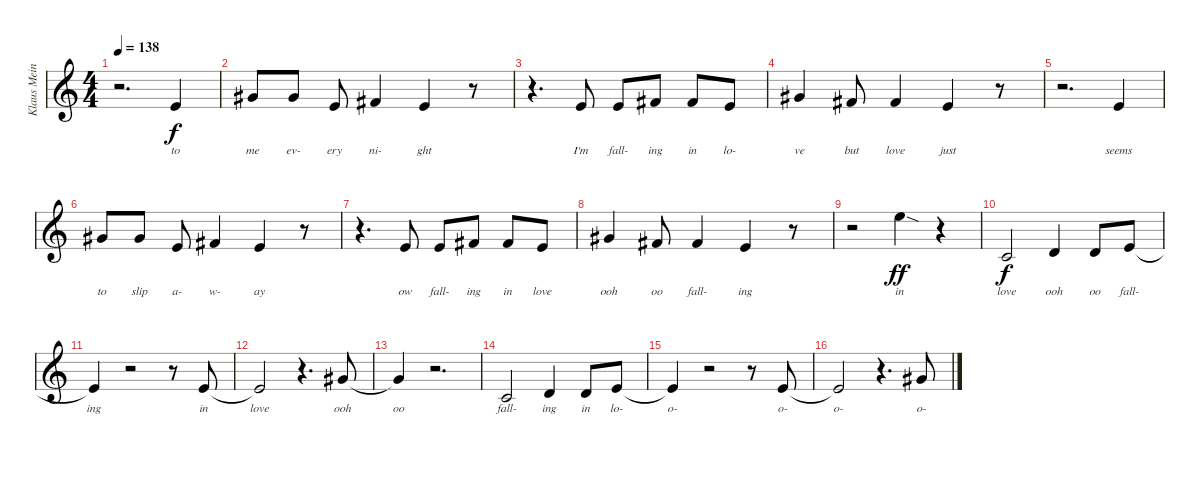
\track ("Klaus Meine Vocals" "Klaus Mein") {instrument lead2sawtooth}
\staff {score}
\tuning (E4 B3 G3 D3 A2 E2) {hide}
\ts (4 4)
\tempo 138
\clef g2
\ks c
r.2{d dy f} 0.1.4{lyrics (0 "to") lyrics (1 "") lyrics (2 "") lyrics (3 "") lyrics (4 "")} |
4.1.8{lyrics (0 "me") lyrics (1 "") lyrics (2 "") lyrics (3 "") lyrics (4 "")} 4.1.8{lyrics (0 "ev-") lyrics (1 "") lyrics (2 "") lyrics (3 "") lyrics (4 "")} 0.1.8{lyrics (0 "ery") lyrics (1 "") lyrics (2 "") lyrics (3 "") lyrics (4 "")} 2.1.4{lyrics (0 "ni-") lyrics (1 "") lyrics (2 "") lyrics (3 "") lyrics (4 "")} 0.1.4{lyrics (0 "ght") lyrics (1 "") lyrics (2 "") lyrics (3 "") lyrics (4 "")} r.8 |
r.4{d} 0.1.8{lyrics (0 "I'm") lyrics (1 "") lyrics (2 "") lyrics (3 "") lyrics (4 "")} 0.1.8{lyrics (0 "fall-") lyrics (1 "") lyrics (2 "") lyrics (3 "") lyrics (4 "")} 2.1.8{lyrics (0 "ing") lyrics (1 "") lyrics (2 "") lyrics (3 "") lyrics (4 "")} 2.1.8{lyrics (0 "in") lyrics (1 "") lyrics (2 "") lyrics (3 "") lyrics (4 "")} 0.1.8{lyrics (0 "lo-") lyrics (1 "") lyrics (2 "") lyrics (3 "") lyrics (4 "")} |
4.1.4{lyrics (0 "ve") lyrics (1 "") lyrics (2 "") lyrics (3 "") lyrics (4 "")} 2.1.8{lyrics (0 "but") lyrics (1 "") lyrics (2 "") lyrics (3 "") lyrics (4 "")} 2.1.4{lyrics (0 "love") lyrics (1 "") lyrics (2 "") lyrics (3 "") lyrics (4 "")} 0.1.4{lyrics (0 "just") lyrics (1 "") lyrics (2 "") lyrics (3 "") lyrics (4 "")} r.8 |
r.2{d} 0.1.4{lyrics (0 "seems") lyrics (1 "") lyrics (2 "") lyrics (3 "") lyrics (4 "")} |
4.1.8{lyrics (0 "to") lyrics (1 "") lyrics (2 "") lyrics (3 "") lyrics (4 "")} 4.1.8{lyrics (0 "slip") lyrics (1 "") lyrics (2 "") lyrics (3 "") lyrics (4 "")} 0.1.8{lyrics (0 "a-") lyrics (1 "") lyrics (2 "") lyrics (3 "") lyrics (4 "")} 2.1.4{lyrics (0 "w-") lyrics (1 "") lyrics (2 "") lyrics (3 "") lyrics (4 "")} 0.1.4{lyrics (0 "ay") lyrics (1 "") lyrics (2 "") lyrics (3 "") lyrics (4 "")} r.8 |
r.4{d} 0.1.8{lyrics (0 "ow") lyrics (1 "") lyrics (2 "") lyrics (3 "") lyrics (4 "")} 0.1.8{lyrics (0 "fall-") lyrics (1 "") lyrics (2 "") lyrics (3 "") lyrics (4 "")} 2.1.8{lyrics (0 "ing") lyrics (1 "") lyrics (2 "") lyrics (3 "") lyrics (4 "")} 2.1.8{lyrics (0 "in") lyrics (1 "") lyrics (2 "") lyrics (3 "") lyrics (4 "")} 0.1.8{lyrics (0 "love") lyrics (1 "") lyrics (2 "") lyrics (3 "") lyrics (4 "")} |
4.1.4{lyrics (0 "ooh") lyrics (1 "") lyrics (2 "") lyrics (3 "") lyrics (4 "")} 2.1.8{lyrics (0 "oo") lyrics (1 "") lyrics (2 "") lyrics (3 "") lyrics (4 "")} 2.1.4{lyrics (0 "fall-") lyrics (1 "") lyrics (2 "") lyrics (3 "") lyrics (4 "")} 0.1.4{lyrics (0 "ing") lyrics (1 "") lyrics (2 "") lyrics (3 "") lyrics (4 "")} r.8 |
r.2 12.1{sod}.4{lyrics (0 "in") lyrics (1 "") lyrics (2 "") lyrics (3 "") lyrics (4 "") dy ff} r.4 |
1.2.2{lyrics (0 "love") lyrics (1 "") lyrics (2 "") lyrics (3 "") lyrics (4 "") dy f} 3.2.4{lyrics (0 "ooh") lyrics (1 "") lyrics (2 "") lyrics (3 "") lyrics (4 "")} 3.2.8{lyrics (0 "oo") lyrics (1 "") lyrics (2 "") lyrics (3 "") lyrics (4 "")} 0.1.8{lyrics (0 "fall-") lyrics (1 "") lyrics (2 "") lyrics (3 "") lyrics (4 "")} |
0.1{t}.4{lyrics (0 "ing") lyrics (1 "") lyrics (2 "") lyrics (3 "") lyrics (4 "")} r.2 r.8 0.1.8{lyrics (0 "in") lyrics (1 "") lyrics (2 "") lyrics (3 "") lyrics (4 "")} |
0.1{t}.2{lyrics (0 "love") lyrics (1 "") lyrics (2 "") lyrics (3 "") lyrics (4 "")} r.4{d} 4.1.8{lyrics (0 "ooh") lyrics (1 "") lyrics (2 "") lyrics (3 "") lyrics (4 "")} |
4.1{t}.4{lyrics (0 "oo") lyrics (1 "") lyrics (2 "") lyrics (3 "") lyrics (4 "")} r.2{d} |
1.2.2{lyrics (0 "fall-") lyrics (1 "") lyrics (2 "") lyrics (3 "") lyrics (4 "")} 3.2.4{lyrics (0 "ing") lyrics (1 "") lyrics (2 "") lyrics (3 "") lyrics (4 "")} 3.2.8{lyrics (0 "in") lyrics (1 "") lyrics (2 "") lyrics (3 "") lyrics (4 "")} 0.1.8{lyrics (0 "lo-") lyrics (1 "") lyrics (2 "") lyrics (3 "") lyrics (4 "")} |
0.1{t}.4{lyrics (0 "o-") lyrics (1 "") lyrics (2 "") lyrics (3 "") lyrics (4 "")} r.2 r.8 0.1.8{lyrics (0 "o-") lyrics (1 "") lyrics (2 "") lyrics (3 "") lyrics (4 "")} |
0.1{t}.2{lyrics (0 "o-") lyrics (1 "") lyrics (2 "") lyrics (3 "") lyrics (4 "")} r.4{d} 4.1.8{lyrics (0 "o-") lyrics (1 "") lyrics (2 "") lyrics (3 "") lyrics (4 "")}
